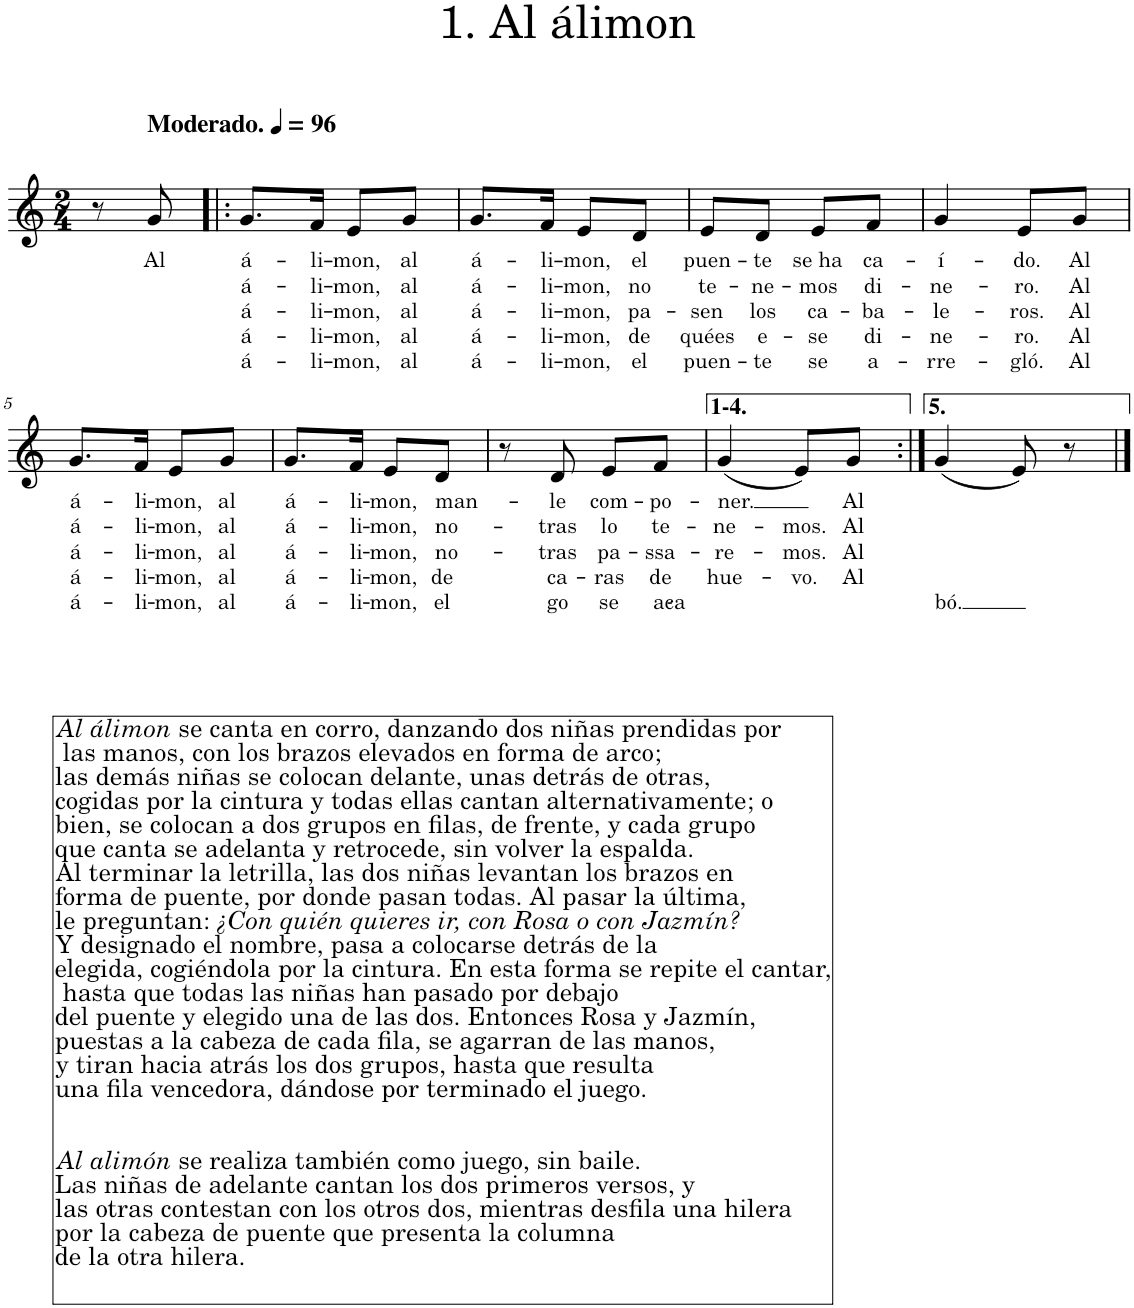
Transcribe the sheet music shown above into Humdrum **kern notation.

**kern	**text	**text	**text	**text	**text
*part1	*part1	*part1	*part1	*part1	*part1
*staff1	*staff1	*staff1	*staff1	*staff1	*staff1
*I"Piano	*	*	*	*	*
*I'Pno.	*	*	*	*	*
*clefG2	*	*	*	*	*
*k[]	*	*	*	*	*
*M2/4	*	*	*	*	*
=	=	=	=	=	=
8r	.	.	.	.	.
*MM96	*	*	*	*	*
!LO:TX:a:B:t=Moderado.	!	!	!	!	!
!	!LO:LY:b	!	!	!	!
8g/	Al	.	.	.	.
=1!|:	=1!|:	=1!|:	=1!|:	=1!|:	=1!|:
!	!LO:LY:b	!LO:LY:b	!LO:LY:b	!LO:LY:b	!LO:LY:b
8.g/L	á-	á-	á-	á-	á-
!	!LO:LY:b	!LO:LY:b	!LO:LY:b	!LO:LY:b	!LO:LY:b
16f/Jk	-li-	-li-	-li-	-li-	-li-
!	!LO:LY:b	!LO:LY:b	!LO:LY:b	!LO:LY:b	!LO:LY:b
8e/L	-mon,	-mon,	-mon,	-mon,	-mon,
!	!LO:LY:b	!LO:LY:b	!LO:LY:b	!LO:LY:b	!LO:LY:b
8g/J	al	al	al	al	al
=2	=2	=2	=2	=2	=2
!	!LO:LY:b	!LO:LY:b	!LO:LY:b	!LO:LY:b	!LO:LY:b
8.g/L	á-	á-	á-	á-	á-
!	!LO:LY:b	!LO:LY:b	!LO:LY:b	!LO:LY:b	!LO:LY:b
16f/Jk	-li-	-li-	-li-	-li-	-li-
!	!LO:LY:b	!LO:LY:b	!LO:LY:b	!LO:LY:b	!LO:LY:b
8e/L	-mon,	-mon,	-mon,	-mon,	-mon,
!	!LO:LY:b	!LO:LY:b	!LO:LY:b	!LO:LY:b	!LO:LY:b
8d/J	el	no	pa-	de	el
=3	=3	=3	=3	=3	=3
!	!LO:LY:b	!LO:LY:b	!LO:LY:b	!LO:LY:b	!LO:LY:b
8e/L	puen-	te-	-sen	quées	puen-
!	!LO:LY:b	!LO:LY:b	!LO:LY:b	!LO:LY:b	!LO:LY:b
8d/J	-te	-ne-	los	e-	-te
!	!LO:LY:b	!LO:LY:b	!LO:LY:b	!LO:LY:b	!LO:LY:b
8e/L	se ha	-mos	ca-	-se	se
!	!LO:LY:b	!LO:LY:b	!LO:LY:b	!LO:LY:b	!LO:LY:b
8f/J	ca-	di-	-ba-	di-	a-
=4	=4	=4	=4	=4	=4
!	!LO:LY:b	!LO:LY:b	!LO:LY:b	!LO:LY:b	!LO:LY:b
4g/	-í-	-ne-	-le-	-ne-	-rre-
!	!LO:LY:b	!LO:LY:b	!LO:LY:b	!LO:LY:b	!LO:LY:b
8e/L	-do.	-ro.	-ros.	-ro.	-gló.
!	!LO:LY:b	!LO:LY:b	!LO:LY:b	!LO:LY:b	!LO:LY:b
8g/J	Al	Al	Al	Al	Al
!!LO:LB:g=z
=5	=5	=5	=5	=5	=5
!	!LO:LY:b	!LO:LY:b	!LO:LY:b	!LO:LY:b	!LO:LY:b
8.g/L	á-	á-	á-	á-	á-
!	!LO:LY:b	!LO:LY:b	!LO:LY:b	!LO:LY:b	!LO:LY:b
16f/Jk	-li-	-li-	-li-	-li-	-li-
!	!LO:LY:b	!LO:LY:b	!LO:LY:b	!LO:LY:b	!LO:LY:b
8e/L	-mon,	-mon,	-mon,	-mon,	-mon,
!	!LO:LY:b	!LO:LY:b	!LO:LY:b	!LO:LY:b	!LO:LY:b
8g/J	al	al	al	al	al
=6	=6	=6	=6	=6	=6
!	!LO:LY:b	!LO:LY:b	!LO:LY:b	!LO:LY:b	!LO:LY:b
8.g/L	á-	á-	á-	á-	á-
!	!LO:LY:b	!LO:LY:b	!LO:LY:b	!LO:LY:b	!LO:LY:b
16f/Jk	-li-	-li-	-li-	-li-	-li-
!LO:TX:b:i:t=Al álimon	!	!	!	!	!
!LO:TX:b:t=se canta en corro, danzando dos niñas prendidas por	!	!	!	!	!
!LO:TX:b:t=las manos, con los brazos elevados en forma de arco;	!	!	!	!	!
!LO:TX:b:t=las demás niñas se colocan delante, unas detrás de otras,	!	!	!	!	!
!LO:TX:b:t=cogidas por la cintura y todas ellas cantan alternativamente; o	!	!	!	!	!
!LO:TX:b:t=bien, se colocan a dos grupos en filas, de frente, y cada grupo	!	!	!	!	!
!LO:TX:b:t=que canta se adelanta y retrocede, sin volver la espalda.	!	!	!	!	!
!LO:TX:b:t=Al terminar la letrilla, las dos niñas levantan los brazos en	!	!	!	!	!
!LO:TX:b:t=forma de puente, por donde pasan todas. Al pasar la última,	!	!	!	!	!
!LO:TX:b:t=le preguntan&colon;	!	!	!	!	!
!LO:TX:b:i:t=¿Con quién quieres ir, con Rosa o con Jazmín?	!	!	!	!	!
!LO:TX:b:t=Y designado el nombre, pasa a colocarse detrás de la	!	!	!	!	!
!LO:TX:b:t=elegida, cogiéndola por la cintura. En esta forma se repite el cantar,	!	!	!	!	!
!LO:TX:b:t=hasta que todas las niñas han pasado por debajo	!	!	!	!	!
!LO:TX:b:t=del puente y elegido una de las dos. Entonces Rosa y Jazmín,	!	!	!	!	!
!LO:TX:b:t=puestas a la cabeza de cada fila, se agarran de las manos,	!	!	!	!	!
!LO:TX:b:t=y tiran hacia atrás los dos grupos, hasta que resulta	!	!	!	!	!
!LO:TX:b:t=una fila vencedora, dándose por terminado el juego.	!	!	!	!	!
!LO:TX:b:i:t=Al alimón	!	!	!	!	!
!LO:TX:b:t=se realiza también como juego, sin baile.	!	!	!	!	!
!LO:TX:b:t=Las niñas de adelante cantan los dos primeros versos, y	!	!	!	!	!
!LO:TX:b:t=las otras contestan con los otros dos, mientras desfila una hilera	!	!	!	!	!
!LO:TX:b:t=por la cabeza de puente que presenta la columna	!	!	!	!	!
!LO:TX:b:t=de la otra hilera.	!	!	!	!	!
!	!LO:LY:b	!LO:LY:b	!LO:LY:b	!LO:LY:b	!LO:LY:b
8e/L	-mon,	-mon,	-mon,	-mon,	-mon,
!	!LO:LY:b	!LO:LY:b	!LO:LY:b	!LO:LY:b	!LO:LY:b
8d/J	man-	no-	no-	de	el
=7	=7	=7	=7	=7	=7
8r	.	.	.	.	.
!	!LO:LY:b	!LO:LY:b	!LO:LY:b	!LO:LY:b	!LO:LY:b
8d/	le	-tras	-tras	-ca-	-go
!	!LO:LY:b	!LO:LY:b	!LO:LY:b	!LO:LY:b	!LO:LY:b
8e/L	com-	lo	pa-	-ras	se
!	!LO:LY:b	!LO:LY:b	!LO:LY:b	!LO:LY:b	!LO:LY:b
8f/J	-po-	te-	-ssa-	de	aca-
=8	=8	=8	=8	=8	=8
!	!LO:LY:b	!LO:LY:b	!LO:LY:b	!LO:LY:b	!
(4g/	-ner.	-ne-	-re-	hue-	.
!	!	!LO:LY:b	!LO:LY:b	!LO:LY:b	!
8e/L)	.	-mos.	-mos.	-vo.	.
!	!LO:LY:b	!LO:LY:b	!LO:LY:b	!LO:LY:b	!
8g/J	Al	Al	Al	Al	.
=9:|!	=9:|!	=9:|!	=9:|!	=9:|!	=9:|!
!	!	!	!	!	!LO:LY:b
(4g/	.	.	.	.	-bó.
8e/)	.	.	.	.	.
8r	.	.	.	.	.
==	==	==	==	==	==
*-	*-	*-	*-	*-	*-
